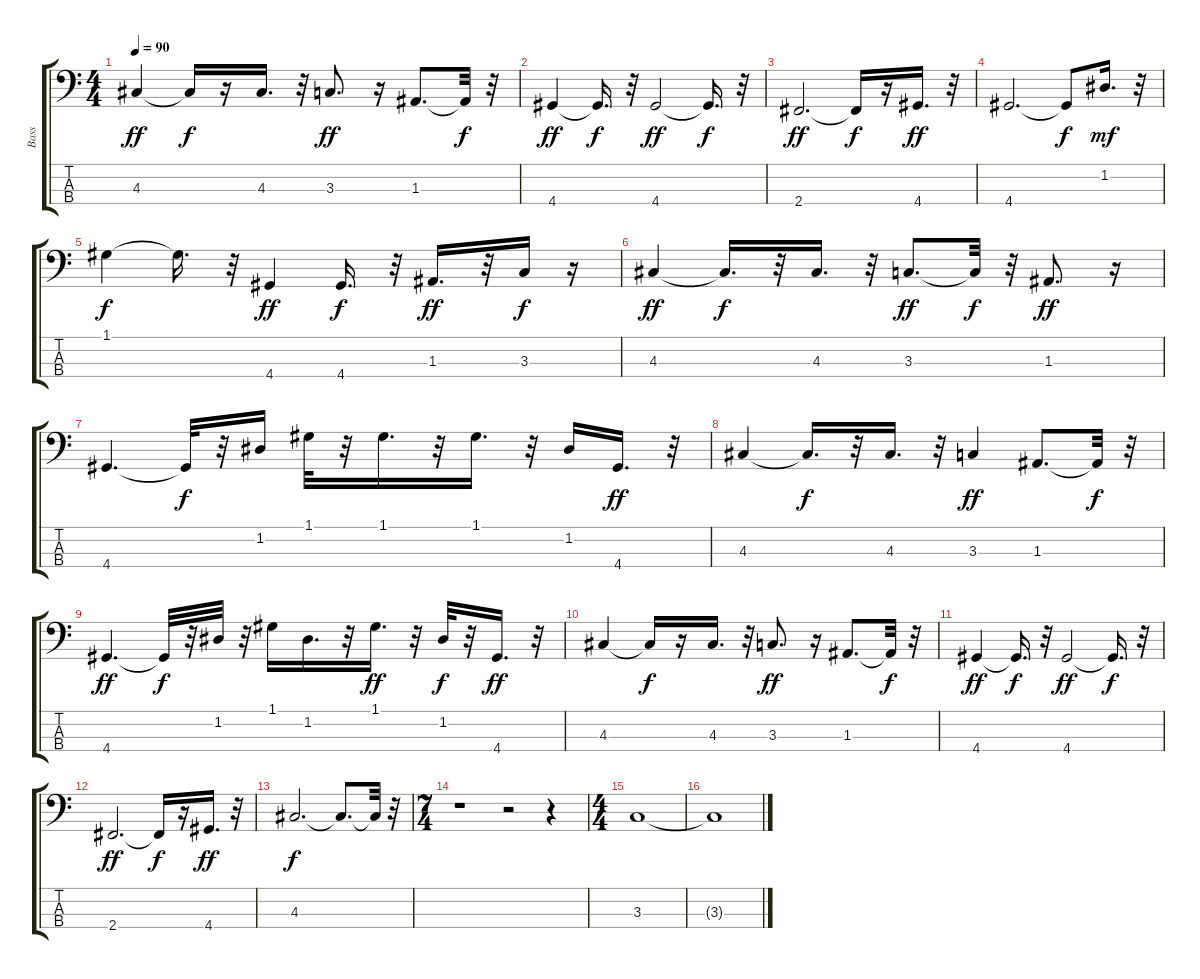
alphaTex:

\track ("Bass             " "Bass      ") {instrument fretlessbass}
\staff {score tabs}
\tuning (G2 D2 A1 E1) {hide}
\ts (4 4)
\tempo 90
\clef f4
\ks c
4.3.4{dy ff} 4.3{t}.16{dy f} r.16 4.3.16{d} r.32 3.3.8{d dy ff} r.16 1.3.8{d} 1.3{t}.32{dy f} r.32 |
4.4.4{dy ff} 4.4{t}.16{d dy f} r.32 4.4.2{dy ff} 4.4{t}.16{d dy f} r.32 |
2.4.2{d dy ff} 2.4{t}.16{dy f} r.16 4.4.16{d dy ff} r.32 |
4.4.2{d} 4.4{t}.8{dy f} 1.2.16{d dy mf} r.32 |
1.1.4{dy f} 1.1{t}.16{d} r.32 4.4.4{dy ff} 4.4.16{d dy f} r.32 1.3.16{d dy ff} r.32 3.3.16{dy f} r.16 |
4.3.4{dy ff} 4.3{t}.16{d dy f} r.32 4.3.16{d} r.32 3.3.8{d dy ff} 3.3{t}.32{dy f} r.32 1.3.8{d dy ff} r.16 |
4.4.4{d} 4.4{t}.32{dy f} r.32 1.2.16 1.1.32 r.32 1.1.16{d} r.32 1.1.16{d} r.32 1.2.16 4.4.16{d dy ff} r.32 |
4.3.4 4.3{t}.16{d dy f} r.32 4.3.16{d} r.32 3.3.4{dy ff} 1.3.8{d} 1.3{t}.32{dy f} r.32 |
4.4.4{d dy ff} 4.4{t}.32{dy f} r.32 1.2.32 r.32 1.1.16 1.2.16{d} r.32 1.1.16{d dy ff} r.32 1.2.32{dy f} r.32 4.4.16{d dy ff} r.32 |
4.3.4 4.3{t}.16{dy f} r.16 4.3.16{d} r.32 3.3.8{d dy ff} r.16 1.3.8{d} 1.3{t}.32{dy f} r.32 |
4.4.4{dy ff} 4.4{t}.16{d dy f} r.32 4.4.2{dy ff} 4.4{t}.16{d dy f} r.32 |
2.4.2{d dy ff} 2.4{t}.16{dy f} r.16 4.4.16{d dy ff} r.32 |
4.3.2{d dy f} 4.3{t}.8{d} 4.3{t}.32 r.32 |
\ts (7 4)
r.1 r.2 r.4 |
\ts (4 4)
3.3.1 |
3.3{t}.1
